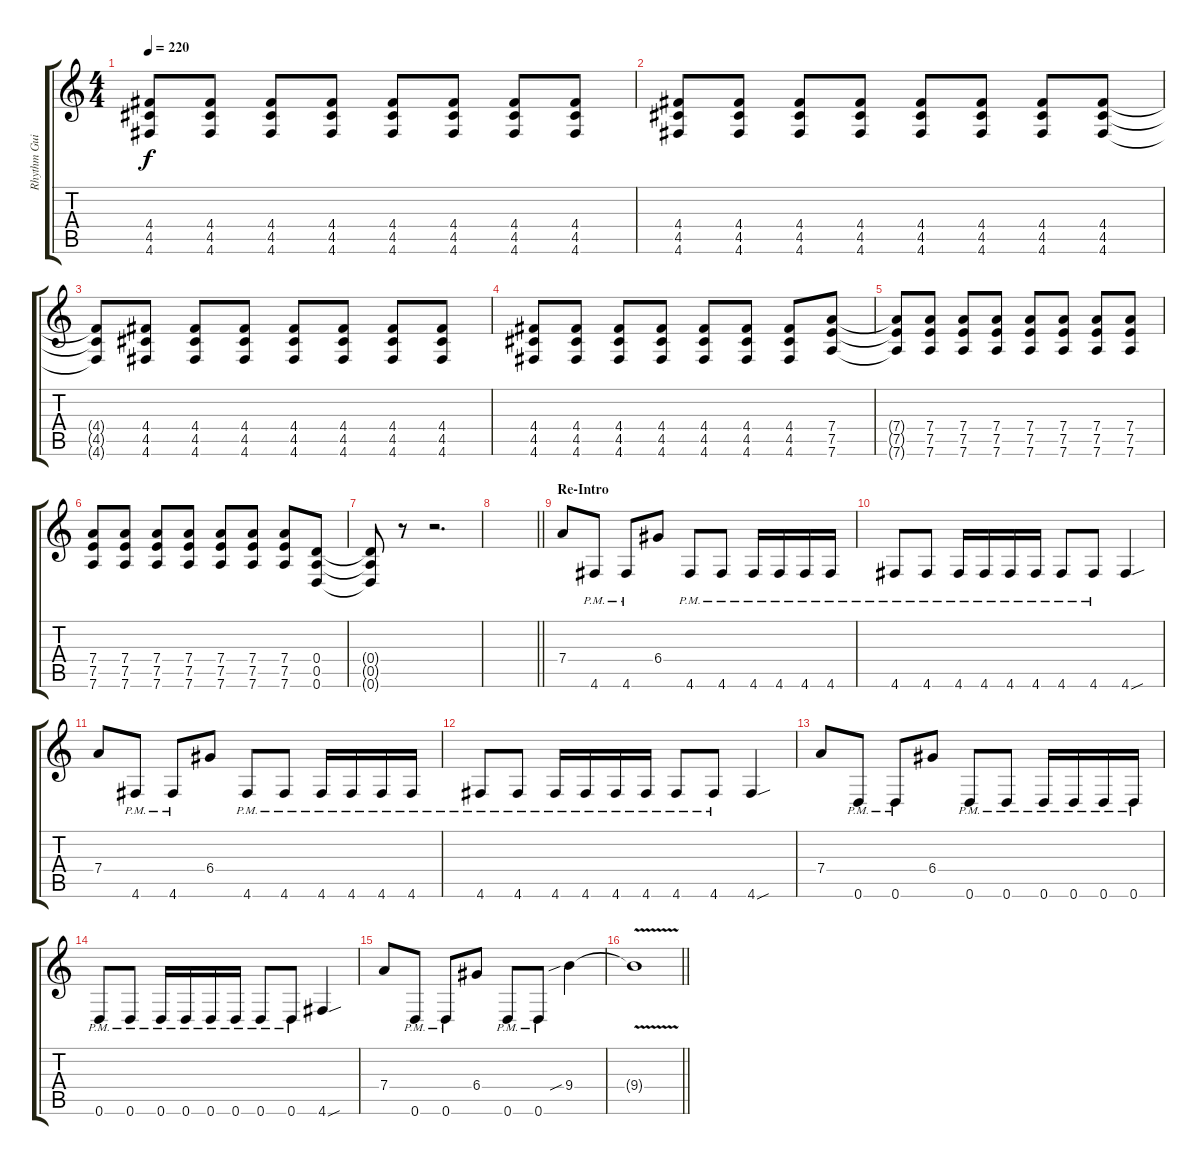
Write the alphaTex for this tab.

\track ("Rhythm Guitar 2" "Rhythm Gui") {instrument distortionguitar}
\staff {score tabs}
\tuning (E4 B3 G3 D3 A2 D2) {hide}
\ts (4 4)
\tempo 220
\clef g2
\ks c
(4.4{t} 4.5{t} 4.6{t}).8{dy f} (4.4 4.5 4.6).8 (4.4 4.5 4.6).8 (4.4 4.5 4.6).8 (4.4 4.5 4.6).8 (4.4 4.5 4.6).8 (4.4 4.5 4.6).8 (4.4 4.5 4.6).8 |
(4.4 4.5 4.6).8 (4.4 4.5 4.6).8 (4.4 4.5 4.6).8 (4.4 4.5 4.6).8 (4.4 4.5 4.6).8 (4.4 4.5 4.6).8 (4.4 4.5 4.6).8 (4.4 4.5 4.6).8 |
(4.4{t} 4.5{t} 4.6{t}).8 (4.4 4.5 4.6).8 (4.4 4.5 4.6).8 (4.4 4.5 4.6).8 (4.4 4.5 4.6).8 (4.4 4.5 4.6).8 (4.4 4.5 4.6).8 (4.4 4.5 4.6).8 |
(4.4 4.5 4.6).8 (4.4 4.5 4.6).8 (4.4 4.5 4.6).8 (4.4 4.5 4.6).8 (4.4 4.5 4.6).8 (4.4 4.5 4.6).8 (4.4 4.5 4.6).8 (7.4 7.5 7.6).8 |
(7.4{t} 7.5{t} 7.6{t}).8 (7.4 7.5 7.6).8 (7.4 7.5 7.6).8 (7.4 7.5 7.6).8 (7.4 7.5 7.6).8 (7.4 7.5 7.6).8 (7.4 7.5 7.6).8 (7.4 7.5 7.6).8 |
(7.4 7.5 7.6).8 (7.4 7.5 7.6).8 (7.4 7.5 7.6).8 (7.4 7.5 7.6).8 (7.4 7.5 7.6).8 (7.4 7.5 7.6).8 (7.4 7.5 7.6).8 (0.4 0.5 0.6).8 |
(0.4{t} 0.5{t} 0.6{t}).8 r.8 r.2{d} |
\barLineRight lightlight
|
\section ("" "Re-Intro")
7.4.8{volume 16} 4.6{pm}.8 4.6{pm}.8 6.4.8 4.6{pm}.8 4.6{pm}.8 4.6{pm}.16 4.6{pm}.16 4.6{pm}.16 4.6{pm}.16 |
4.6{pm}.8 4.6{pm}.8 4.6{pm}.16 4.6{pm}.16 4.6{pm}.16 4.6{pm}.16 4.6{pm}.8 4.6{pm}.8 4.6{sou}.4 |
7.4.8 4.6{pm}.8 4.6{pm}.8 6.4.8 4.6{pm}.8 4.6{pm}.8 4.6{pm}.16 4.6{pm}.16 4.6{pm}.16 4.6{pm}.16 |
4.6{pm}.8 4.6{pm}.8 4.6{pm}.16 4.6{pm}.16 4.6{pm}.16 4.6{pm}.16 4.6{pm}.8 4.6{pm}.8 4.6{sou}.4 |
7.4.8 0.6{pm}.8 0.6{pm}.8 6.4.8 0.6{pm}.8 0.6{pm}.8 0.6{pm}.16 0.6{pm}.16 0.6{pm}.16 0.6{pm}.16 |
0.6{pm}.8 0.6{pm}.8 0.6{pm}.16 0.6{pm}.16 0.6{pm}.16 0.6{pm}.16 0.6{pm}.8 0.6{pm}.8 4.6{sou}.4 |
7.4.8 0.6{pm}.8 0.6{pm}.8 6.4.8 0.6{pm}.8 0.6{pm}.8 9.4{sib}.4 |
\barLineRight lightlight
9.4{v t}.1
